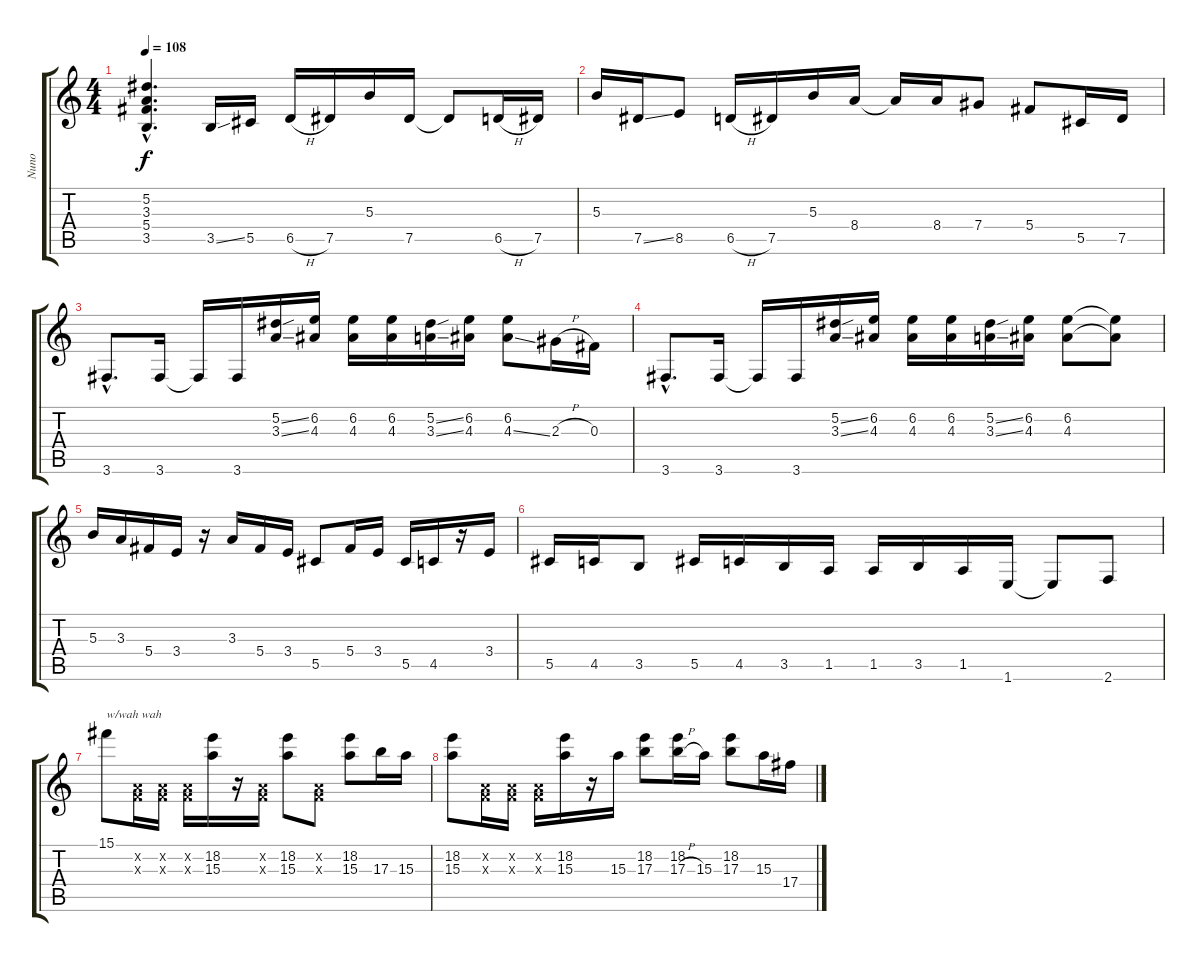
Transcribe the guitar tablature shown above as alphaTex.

\track ("Nuno" "Nuno") {instrument distortionguitar}
\staff {score tabs}
\tuning (Eb4 Bb3 Gb3 Db3 Ab2 Eb2) {hide}
\ts (4 4)
\tempo 108
\clef g2
\ks c
(5.2{hac} 3.3{hac} 5.4{hac} 3.5{hac}).4{d dy f} 3.5{ss}.16 5.5.16 6.5{h}.16 7.5.16 5.3.16 7.5.16 7.5{t}.8 6.5{h}.16 7.5.16 |
5.3.16 7.5{ss}.16 8.5.8 6.5{h}.16 7.5.16 5.3.16 8.4.16 8.4{t}.16 8.4.16 7.4.8 5.4.8 5.5.16 7.5.16 |
3.6{hac}.8{d} 3.6.16 3.6{t}.16 3.6.16 (5.2{ss} 3.3{ss}).16 (6.2 4.3).16 (6.2 4.3).16 (6.2 4.3).16 (5.2{ss} 3.3{ss}).16 (6.2 4.3).16 (6.2 4.3{ss}).8 2.3{h}.16 0.3.16 |
3.6{hac}.8{d} 3.6.16 3.6{t}.16 3.6.16 (5.2{ss} 3.3{ss}).16 (6.2 4.3).16 (6.2 4.3).16 (6.2 4.3).16 (5.2{ss} 3.3{ss}).16 (6.2 4.3).16 (6.2 4.3).8 (6.2{t} 4.3{t}).8 |
5.3.16 3.3.16 5.4.16 3.4.16 r.16 3.3.16 5.4.16 3.4.16 5.5.8 5.4.16 3.4.16 5.5.16 4.5.16 r.16 3.4.16 |
5.5.16 4.5.16 3.5.8 5.5.16 4.5.16 3.5.16 1.5.16 1.5.16 3.5.16 1.5.16 1.6.16 1.6{t}.8 2.6.8 |
15.1.8{txt "w/wah wah"} (-1.2{x} -1.3{x}).16 (-1.2{x} -1.3{x}).16 (-1.2{x} -1.3{x}).16 (18.2 15.3).16 r.16 (-1.2{x} -1.3{x}).16 (18.2 15.3).8 (-1.2{x} -1.3{x}).8 (18.2 15.3).8 17.3.16 15.3.16 |
(18.2 15.3).8 (-1.2{x} -1.3{x}).16 (-1.2{x} -1.3{x}).16 (-1.2{x} -1.3{x}).16 (18.2 15.3).16 r.16 15.3.16 (18.2 17.3).8 (18.2 17.3{h}).16 15.3.16 (18.2 17.3).8 15.3.16 17.4.16
